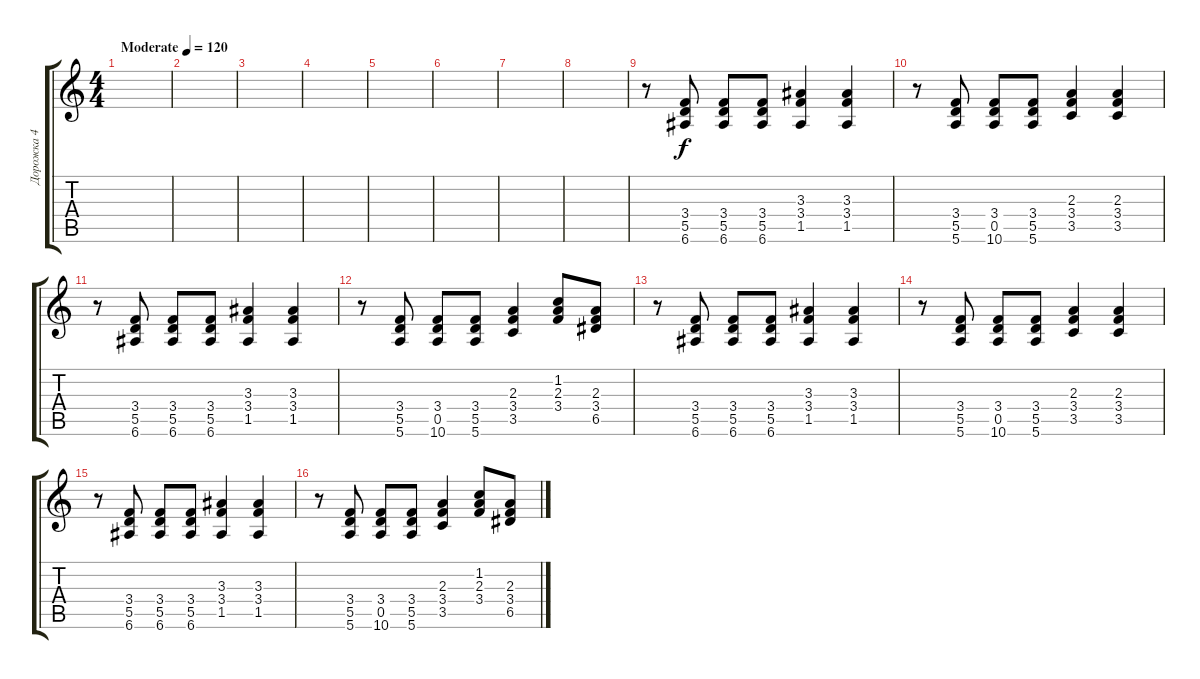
\track ("Дорожка 4" "Дорожка 4") {instrument overdrivenguitar}
\staff {score tabs}
\tuning (E4 B3 G3 D3 A2 E2) {hide}
\ts (4 4)
\tempo (120 "Moderate")
\clef g2
\ks c
|
|
|
|
|
|
|
|
r.8 (3.4 5.5 6.6).8 (3.4 5.5 6.6).8 (3.4 5.5 6.6).8 (3.3 3.4 1.5).4 (3.3 3.4 1.5).4 |
r.8 (3.4 5.5 5.6).8 (3.4 0.5 10.6).8 (3.4 5.5 5.6).8 (2.3 3.4 3.5).4 (2.3 3.4 3.5).4 |
r.8 (3.4 5.5 6.6).8 (3.4 5.5 6.6).8 (3.4 5.5 6.6).8 (3.3 3.4 1.5).4 (3.3 3.4 1.5).4 |
r.8 (3.4 5.5 5.6).8 (3.4 0.5 10.6).8 (3.4 5.5 5.6).8 (2.3 3.4 3.5).4 (1.2 2.3 3.4).8 (2.3 3.4 6.5).8 |
r.8 (3.4 5.5 6.6).8 (3.4 5.5 6.6).8 (3.4 5.5 6.6).8 (3.3 3.4 1.5).4 (3.3 3.4 1.5).4 |
r.8 (3.4 5.5 5.6).8 (3.4 0.5 10.6).8 (3.4 5.5 5.6).8 (2.3 3.4 3.5).4 (2.3 3.4 3.5).4 |
r.8 (3.4 5.5 6.6).8 (3.4 5.5 6.6).8 (3.4 5.5 6.6).8 (3.3 3.4 1.5).4 (3.3 3.4 1.5).4 |
r.8 (3.4 5.5 5.6).8 (3.4 0.5 10.6).8 (3.4 5.5 5.6).8 (2.3 3.4 3.5).4 (1.2 2.3 3.4).8 (2.3 3.4 6.5).8
